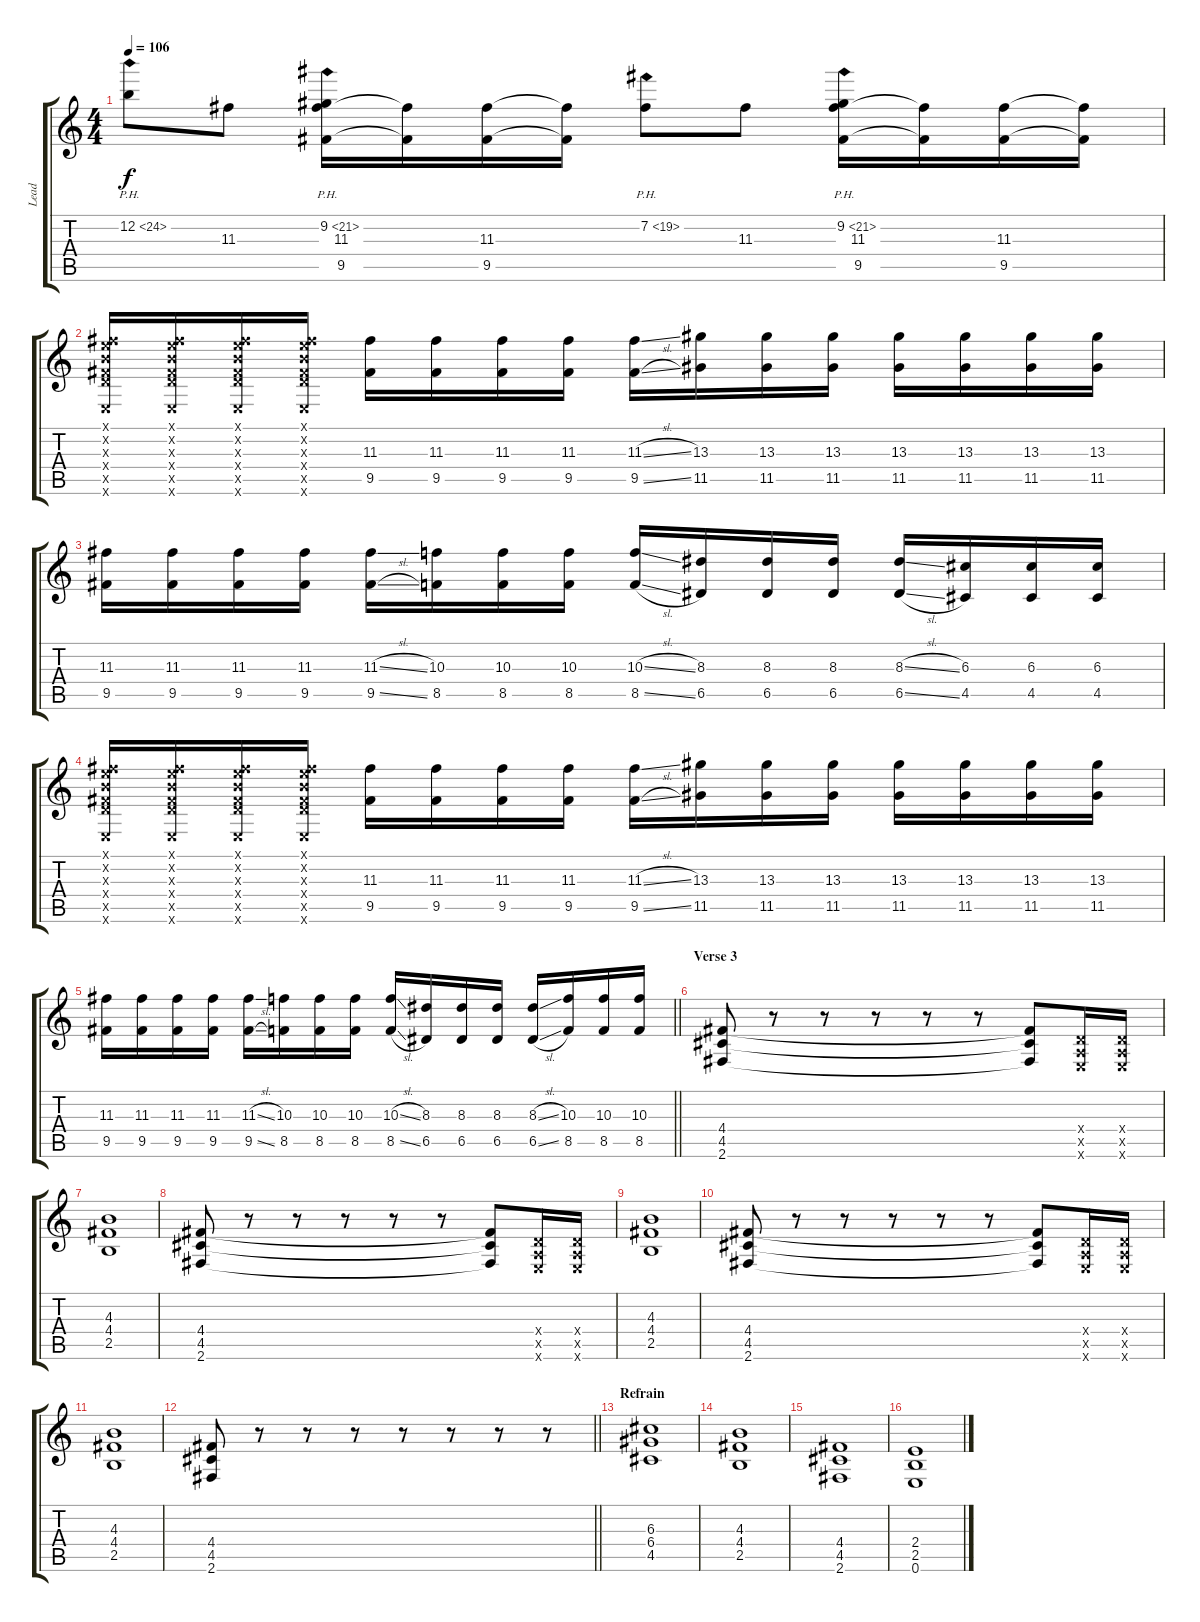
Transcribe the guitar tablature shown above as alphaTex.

\track ("Lead" "Lead") {instrument acousticguitarsteel}
\staff {score tabs}
\tuning (E4 B3 G3 D3 A2 E2) {hide}
\ts (4 4)
\tempo 106
\clef g2
\ks c
12.2{ph 12}.8{dy f} 11.3.8 (9.2{ph 12} 11.3 9.5).16 (11.3{t} 9.5{t}).16 (11.3 9.5).16 (11.3{t} 9.5{t}).16 7.2{ph 12}.8 11.3.8 (9.2{ph 12} 11.3 9.5).16 (11.3{t} 9.5{t}).16 (11.3 9.5).16 (11.3{t} 9.5{t}).16 |
(0.1{x} 0.2{x} 11.3{x} 0.4{x} 9.5{x} 0.6{x}).16 (0.1{x} 0.2{x} 11.3{x} 0.4{x} 9.5{x} 0.6{x}).16 (0.1{x} 0.2{x} 11.3{x} 0.4{x} 9.5{x} 0.6{x}).16 (0.1{x} 0.2{x} 11.3{x} 0.4{x} 9.5{x} 0.6{x}).16 (11.3 9.5).16 (11.3 9.5).16 (11.3 9.5).16 (11.3 9.5).16 (11.3{sl} 9.5{sl}).16 (13.3 11.5).16 (13.3 11.5).16 (13.3 11.5).16 (13.3 11.5).16 (13.3 11.5).16 (13.3 11.5).16 (13.3 11.5).16 |
(11.3 9.5).16 (11.3 9.5).16 (11.3 9.5).16 (11.3 9.5).16 (11.3{sl} 9.5{sl}).16 (10.3 8.5).16 (10.3 8.5).16 (10.3 8.5).16 (10.3{sl} 8.5{sl}).16 (8.3 6.5).16 (8.3 6.5).16 (8.3 6.5).16 (8.3{sl} 6.5{sl}).16 (6.3 4.5).16 (6.3 4.5).16 (6.3 4.5).16 |
(0.1{x} 0.2{x} 11.3{x} 0.4{x} 9.5{x} 0.6{x}).16 (0.1{x} 0.2{x} 11.3{x} 0.4{x} 9.5{x} 0.6{x}).16 (0.1{x} 0.2{x} 11.3{x} 0.4{x} 9.5{x} 0.6{x}).16 (0.1{x} 0.2{x} 11.3{x} 0.4{x} 9.5{x} 0.6{x}).16 (11.3 9.5).16 (11.3 9.5).16 (11.3 9.5).16 (11.3 9.5).16 (11.3{sl} 9.5{sl}).16 (13.3 11.5).16 (13.3 11.5).16 (13.3 11.5).16 (13.3 11.5).16 (13.3 11.5).16 (13.3 11.5).16 (13.3 11.5).16 |
\barLineRight lightlight
(11.3 9.5).16 (11.3 9.5).16 (11.3 9.5).16 (11.3 9.5).16 (11.3{sl} 9.5{sl}).16 (10.3 8.5).16 (10.3 8.5).16 (10.3 8.5).16 (10.3{sl} 8.5{sl}).16 (8.3 6.5).16 (8.3 6.5).16 (8.3 6.5).16 (8.3{sl} 6.5{sl}).16 (10.3 8.5).16 (10.3 8.5).16 (10.3 8.5).16 |
\section ("" "Verse 3")
(4.4 4.5 2.6).8 r.8 r.8 r.8 r.8 r.8 (4.4{t} 4.5{t} 2.6{t}).8 (0.4{x} 0.5{x} 0.6{x}).16 (0.4{x} 0.5{x} 0.6{x}).16 |
(4.3 4.4 2.5).1 |
(4.4 4.5 2.6).8 r.8 r.8 r.8 r.8 r.8 (4.4{t} 4.5{t} 2.6{t}).8 (0.4{x} 0.5{x} 0.6{x}).16 (0.4{x} 0.5{x} 0.6{x}).16 |
(4.3 4.4 2.5).1 |
(4.4 4.5 2.6).8 r.8 r.8 r.8 r.8 r.8 (4.4{t} 4.5{t} 2.6{t}).8 (0.4{x} 0.5{x} 0.6{x}).16 (0.4{x} 0.5{x} 0.6{x}).16 |
(4.3 4.4 2.5).1 |
\barLineRight lightlight
(4.4 4.5 2.6).8 r.8 r.8 r.8 r.8 r.8 r.8 r.8 |
\section ("" "Refrain")
(6.3 6.4 4.5).1 |
(4.3 4.4 2.5).1 |
(4.4 4.5 2.6).1 |
(2.4 2.5 0.6).1
